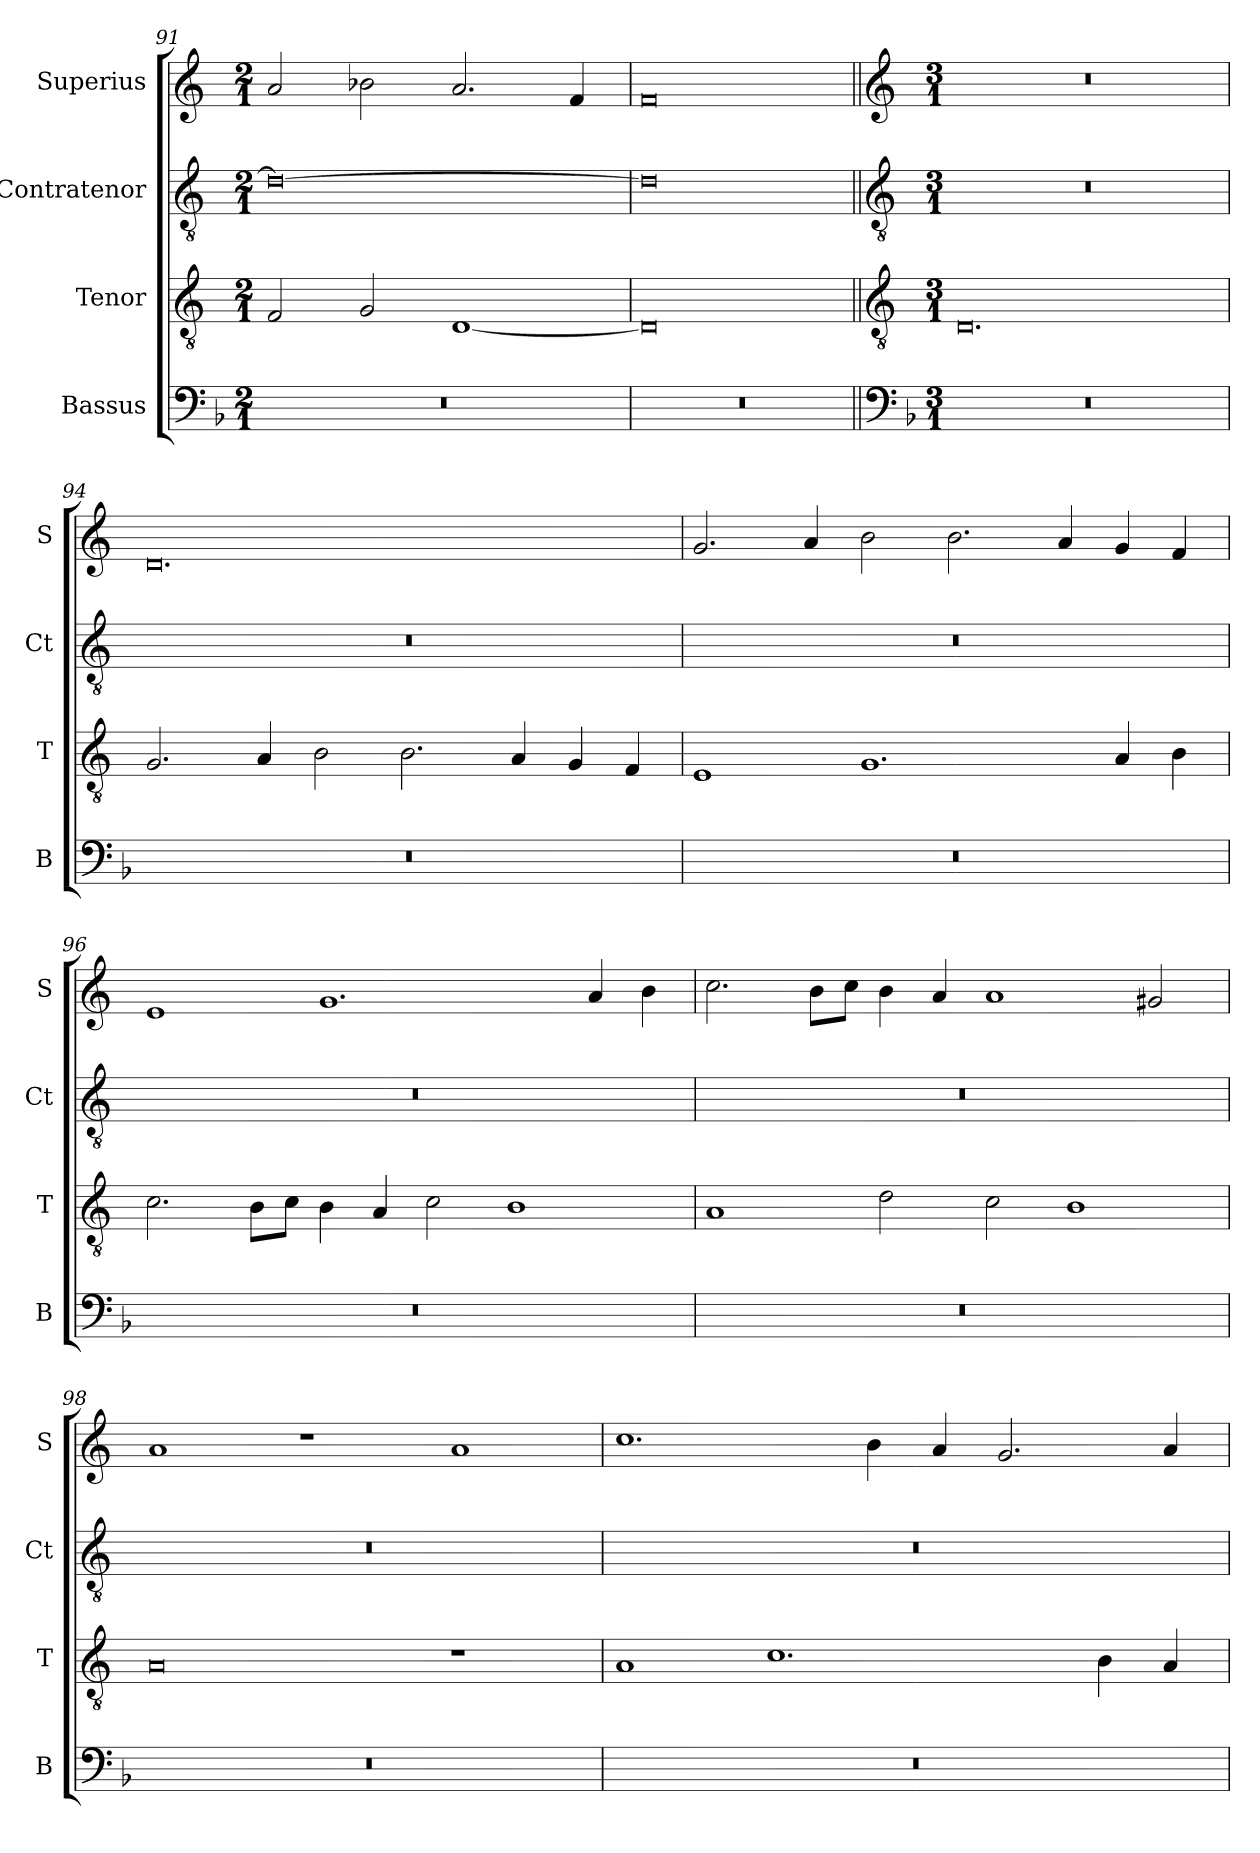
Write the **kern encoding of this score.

**kern	**kern	**kern	**kern
*part4	*part3	*part2	*part1
*staff4	*staff3	*staff2	*staff1
*I"Bassus	*I"Tenor	*I"Contratenor	*I"Superius
*I'B	*I'T	*I'Ct	*I'S
*clefF4	*clefGv2	*clefGv2	*clefG2
*k[b-]	*k[]	*k[]	*k[]
*M2/1	*M2/1	*M2/1	*M2/1
=91	=91	=91	=91
0r	2F	0d_	2a
.	2G	.	2b-X
.	[1D	.	2.a
.	.	.	4f
=92	=92	=92	=92
0r	0D]	0d]	0f
!!LO:LB:g=z
=93||	=93||	=93||	=93||
*clefF4	*clefGv2	*clefGv2	*clefG2
*k[b-]	*k[]	*k[]	*k[]
*M3/1	*M3/1	*M3/1	*M3/1
0.r	0.D	0.r	0.r
=94	=94	=94	=94
0.r	2.G	0.r	0.d
.	4A	.	.
.	2B	.	.
.	2.B	.	.
.	4A	.	.
.	4G	.	.
.	4F	.	.
=95	=95	=95	=95
0.r	1E	0.r	2.g
.	.	.	4a
.	1.G	.	2b
.	.	.	2.b
.	.	.	4a
.	4A	.	4g
.	4B	.	4f
=96	=96	=96	=96
0.r	2.c	0.r	1e
.	8BL	.	.
.	8cJ	.	.
.	4B	.	1.g
.	4A	.	.
.	2c	.	.
.	1B	.	.
.	.	.	4a
.	.	.	4b
=97	=97	=97	=97
0.r	1A	0.r	2.cc
.	.	.	8bL
.	.	.	8ccJ
.	2d	.	4b
.	.	.	4a
.	2c	.	1a
.	1B	.	.
.	.	.	2g#X
=98	=98	=98	=98
0.r	0A	0.r	1a
.	.	.	1r
.	1r	.	1a
=99	=99	=99	=99
0.r	1A	0.r	1.cc
.	1.c	.	.
.	.	.	4b
.	.	.	4a
.	.	.	2.g
.	4B	.	.
.	4A	.	4a
=	=	=	=
*-	*-	*-	*-
